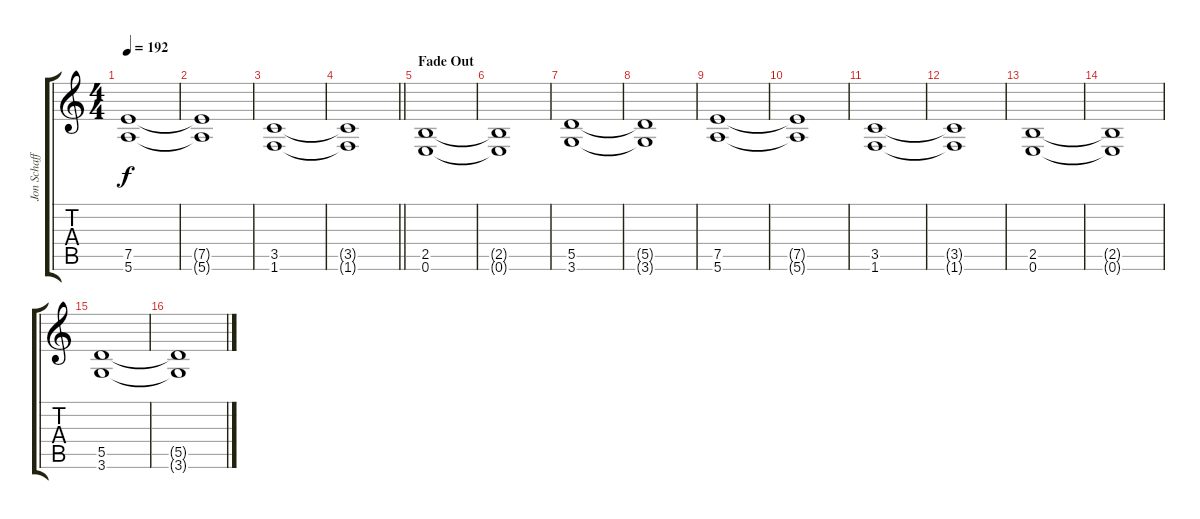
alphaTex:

\track ("Jon Schaffer" "Jon Schaff") {instrument distortionguitar}
\staff {score tabs}
\tuning (E4 B3 G3 D3 A2 E2) {hide}
\ts (4 4)
\tempo 192
\clef g2
\ks c
(7.5 5.6).1{dy f} |
(7.5{t} 5.6{t}).1 |
(3.5 1.6).1 |
\barLineRight lightlight
(3.5{t} 1.6{t}).1 |
\section ("" "Fade Out")
(2.5 0.6).1 |
(2.5{t} 0.6{t}).1 |
(5.5 3.6).1 |
(5.5{t} 3.6{t}).1 |
(7.5 5.6).1 |
(7.5{t} 5.6{t}).1 |
(3.5 1.6).1 |
(3.5{t} 1.6{t}).1 |
(2.5 0.6).1 |
(2.5{t} 0.6{t}).1 |
(5.5 3.6).1 |
(5.5{t} 3.6{t}).1
